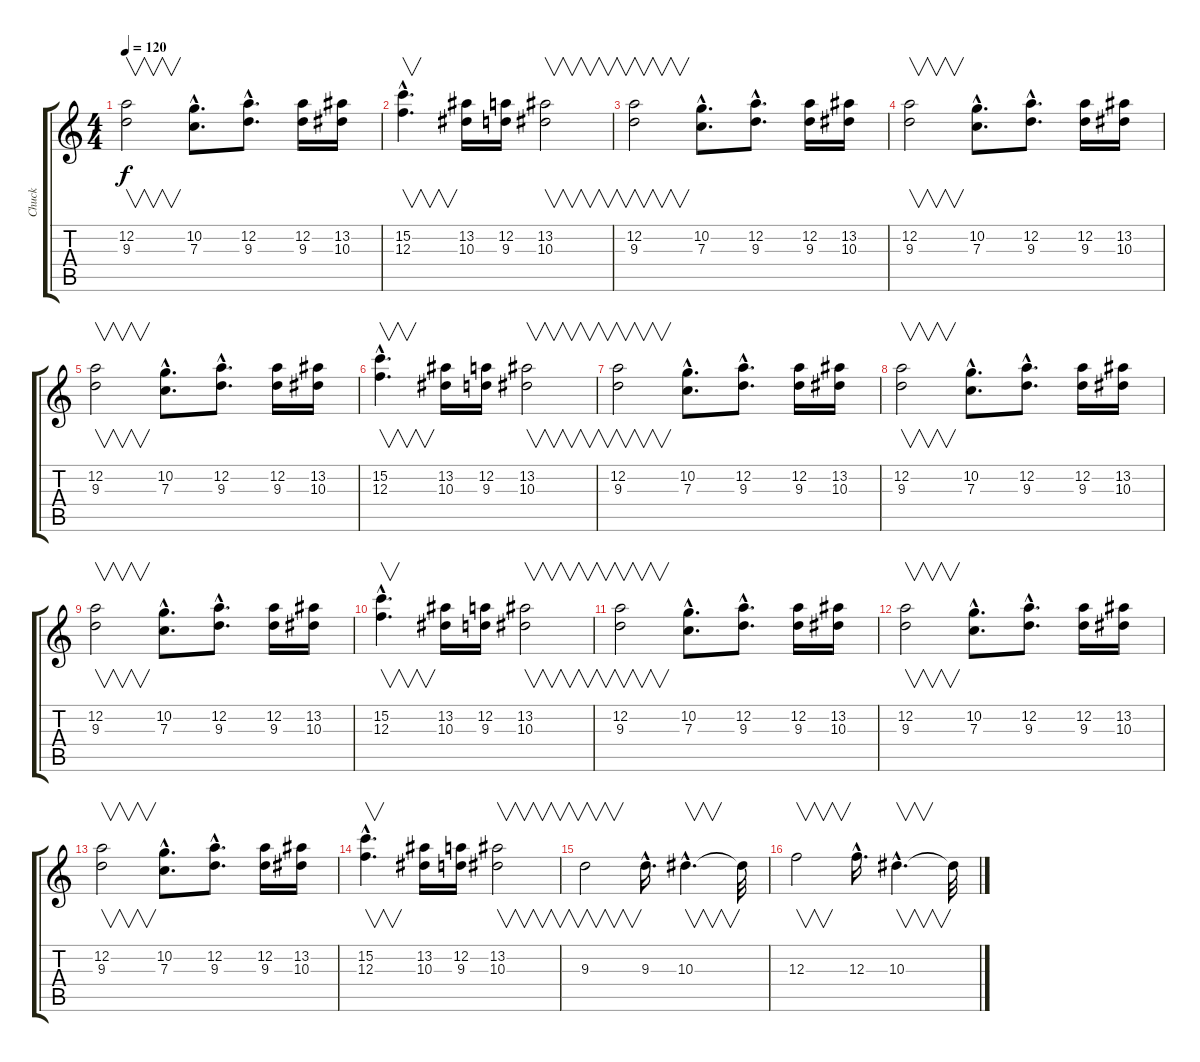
\track ("Chuck" "Chuck") {instrument distortionguitar}
\staff {score tabs}
\tuning (D4 A3 F3 C3 G2 D2) {hide}
\ts (4 4)
\tempo 120
\clef g2
\ks c
(12.2 9.3).2{v dy f} (10.2{hac} 7.3{hac}).8{d} (12.2{hac} 9.3{hac}).8{d} (12.2 9.3).16 (13.2 10.3).16 |
(15.2{hac} 12.3{hac}).4{v d} (13.2 10.3).16 (12.2 9.3).16 (13.2 10.3).2{v} |
(12.2 9.3).2{v} (10.2{hac} 7.3{hac}).8{d} (12.2{hac} 9.3{hac}).8{d} (12.2 9.3).16 (13.2 10.3).16 |
(12.2 9.3).2{v} (10.2{hac} 7.3{hac}).8{d} (12.2{hac} 9.3{hac}).8{d} (12.2 9.3).16 (13.2 10.3).16 |
(12.2 9.3).2{v} (10.2{hac} 7.3{hac}).8{d} (12.2{hac} 9.3{hac}).8{d} (12.2 9.3).16 (13.2 10.3).16 |
(15.2{hac} 12.3{hac}).4{v d} (13.2 10.3).16 (12.2 9.3).16 (13.2 10.3).2{v} |
(12.2 9.3).2{v} (10.2{hac} 7.3{hac}).8{d} (12.2{hac} 9.3{hac}).8{d} (12.2 9.3).16 (13.2 10.3).16 |
(12.2 9.3).2{v volume 15} (10.2{hac} 7.3{hac}).8{d} (12.2{hac} 9.3{hac}).8{d} (12.2 9.3).16 (13.2 10.3).16 |
(12.2 9.3).2{v volume 14} (10.2{hac} 7.3{hac}).8{d} (12.2{hac} 9.3{hac}).8{d} (12.2 9.3).16 (13.2 10.3).16 |
(15.2{hac} 12.3{hac}).4{v d volume 13} (13.2 10.3).16 (12.2 9.3).16 (13.2 10.3).2{v} |
(12.2 9.3).2{v volume 12} (10.2{hac} 7.3{hac}).8{d} (12.2{hac} 9.3{hac}).8{d} (12.2 9.3).16 (13.2 10.3).16 |
(12.2 9.3).2{v volume 11} (10.2{hac} 7.3{hac}).8{d} (12.2{hac} 9.3{hac}).8{d} (12.2 9.3).16 (13.2 10.3).16 |
(12.2 9.3).2{v volume 10} (10.2{hac} 7.3{hac}).8{d} (12.2{hac} 9.3{hac}).8{d} (12.2 9.3).16 (13.2 10.3).16 |
(15.2{hac} 12.3{hac}).4{v d volume 9} (13.2 10.3).16 (12.2 9.3).16 (13.2 10.3).2{v} |
9.3.2{v volume 8} 9.3{hac}.16{d} 10.3{hac}.4{v d} 10.3{t}.32 |
12.3.2{v volume 7} 12.3{hac}.16{d} 10.3{hac}.4{v d} 10.3{t}.32
